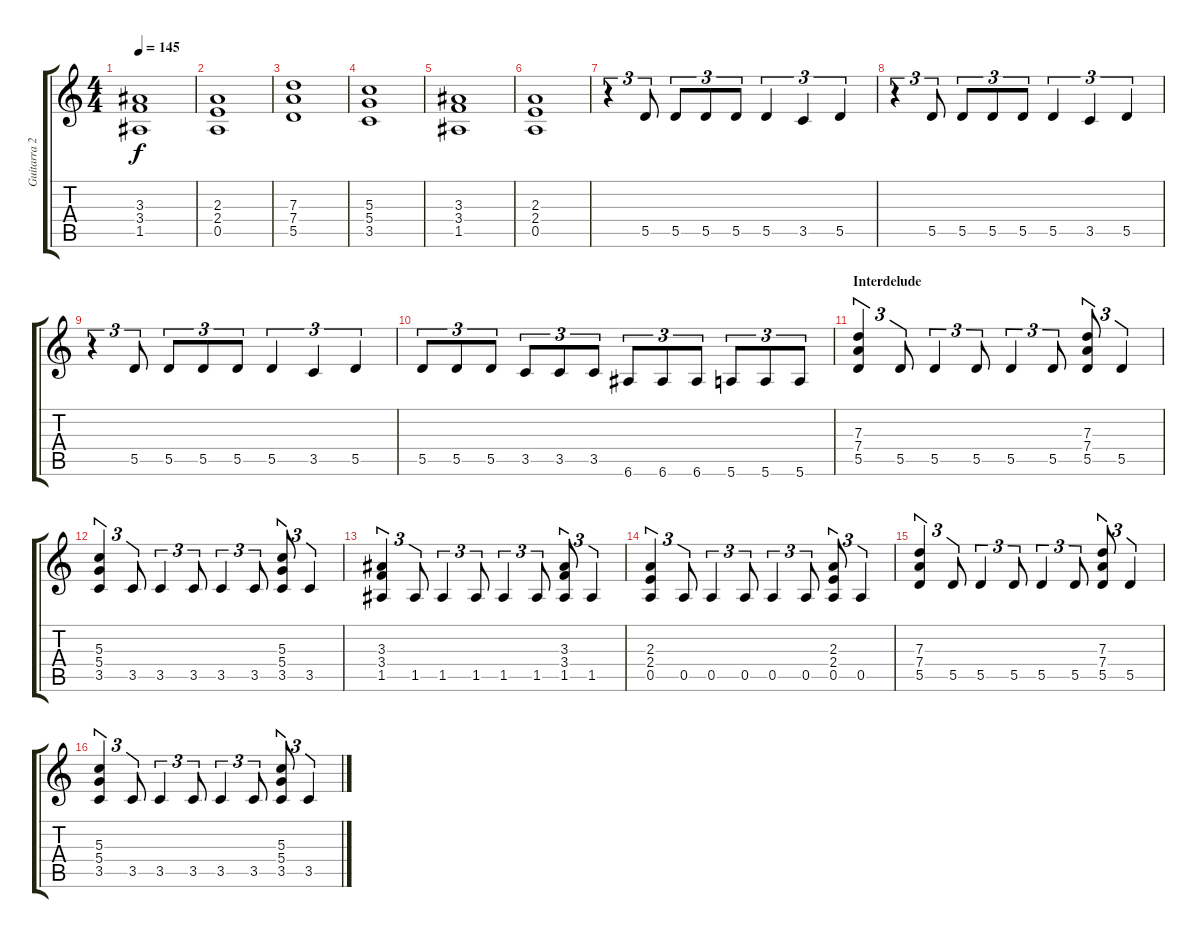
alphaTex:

\track ("Guitarra 2" "Guitarra 2") {instrument overdrivenguitar}
\staff {score tabs}
\tuning (E4 B3 G3 D3 A2 E2) {hide}
\ts (4 4)
\tempo 145
\clef g2
\ks c
(3.3 3.4 1.5).1{dy f} |
(2.3 2.4 0.5).1 |
(7.3 7.4 5.5).1 |
(5.3 5.4 3.5).1 |
(3.3 3.4 1.5).1 |
(2.3 2.4 0.5).1 |
r.4{tu (3 2)} 5.5.8{tu (3 2)} 5.5.8{tu (3 2)} 5.5.8{tu (3 2)} 5.5.8{tu (3 2)} 5.5.4{tu (3 2)} 3.5.4{tu (3 2)} 5.5.4{tu (3 2)} |
r.4{tu (3 2)} 5.5.8{tu (3 2)} 5.5.8{tu (3 2)} 5.5.8{tu (3 2)} 5.5.8{tu (3 2)} 5.5.4{tu (3 2)} 3.5.4{tu (3 2)} 5.5.4{tu (3 2)} |
r.4{tu (3 2)} 5.5.8{tu (3 2)} 5.5.8{tu (3 2)} 5.5.8{tu (3 2)} 5.5.8{tu (3 2)} 5.5.4{tu (3 2)} 3.5.4{tu (3 2)} 5.5.4{tu (3 2)} |
5.5.8{tu (3 2)} 5.5.8{tu (3 2)} 5.5.8{tu (3 2)} 3.5.8{tu (3 2)} 3.5.8{tu (3 2)} 3.5.8{tu (3 2)} 6.6.8{tu (3 2)} 6.6.8{tu (3 2)} 6.6.8{tu (3 2)} 5.6.8{tu (3 2)} 5.6.8{tu (3 2)} 5.6.8{tu (3 2)} |
\section ("" "Interdelude")
(7.3 7.4 5.5).4{tu (3 2)} 5.5.8{tu (3 2)} 5.5.4{tu (3 2)} 5.5.8{tu (3 2)} 5.5.4{tu (3 2)} 5.5.8{tu (3 2)} (7.3 7.4 5.5).8{tu (3 2)} 5.5.4{tu (3 2)} |
(5.3 5.4 3.5).4{tu (3 2)} 3.5.8{tu (3 2)} 3.5.4{tu (3 2)} 3.5.8{tu (3 2)} 3.5.4{tu (3 2)} 3.5.8{tu (3 2)} (5.3 5.4 3.5).8{tu (3 2)} 3.5.4{tu (3 2)} |
(3.3 3.4 1.5).4{tu (3 2)} 1.5.8{tu (3 2)} 1.5.4{tu (3 2)} 1.5.8{tu (3 2)} 1.5.4{tu (3 2)} 1.5.8{tu (3 2)} (3.3 3.4 1.5).8{tu (3 2)} 1.5.4{tu (3 2)} |
(2.3 2.4 0.5).4{tu (3 2)} 0.5.8{tu (3 2)} 0.5.4{tu (3 2)} 0.5.8{tu (3 2)} 0.5.4{tu (3 2)} 0.5.8{tu (3 2)} (2.3 2.4 0.5).8{tu (3 2)} 0.5.4{tu (3 2)} |
(7.3 7.4 5.5).4{tu (3 2)} 5.5.8{tu (3 2)} 5.5.4{tu (3 2)} 5.5.8{tu (3 2)} 5.5.4{tu (3 2)} 5.5.8{tu (3 2)} (7.3 7.4 5.5).8{tu (3 2)} 5.5.4{tu (3 2)} |
(5.3 5.4 3.5).4{tu (3 2)} 3.5.8{tu (3 2)} 3.5.4{tu (3 2)} 3.5.8{tu (3 2)} 3.5.4{tu (3 2)} 3.5.8{tu (3 2)} (5.3 5.4 3.5).8{tu (3 2)} 3.5.4{tu (3 2)}
